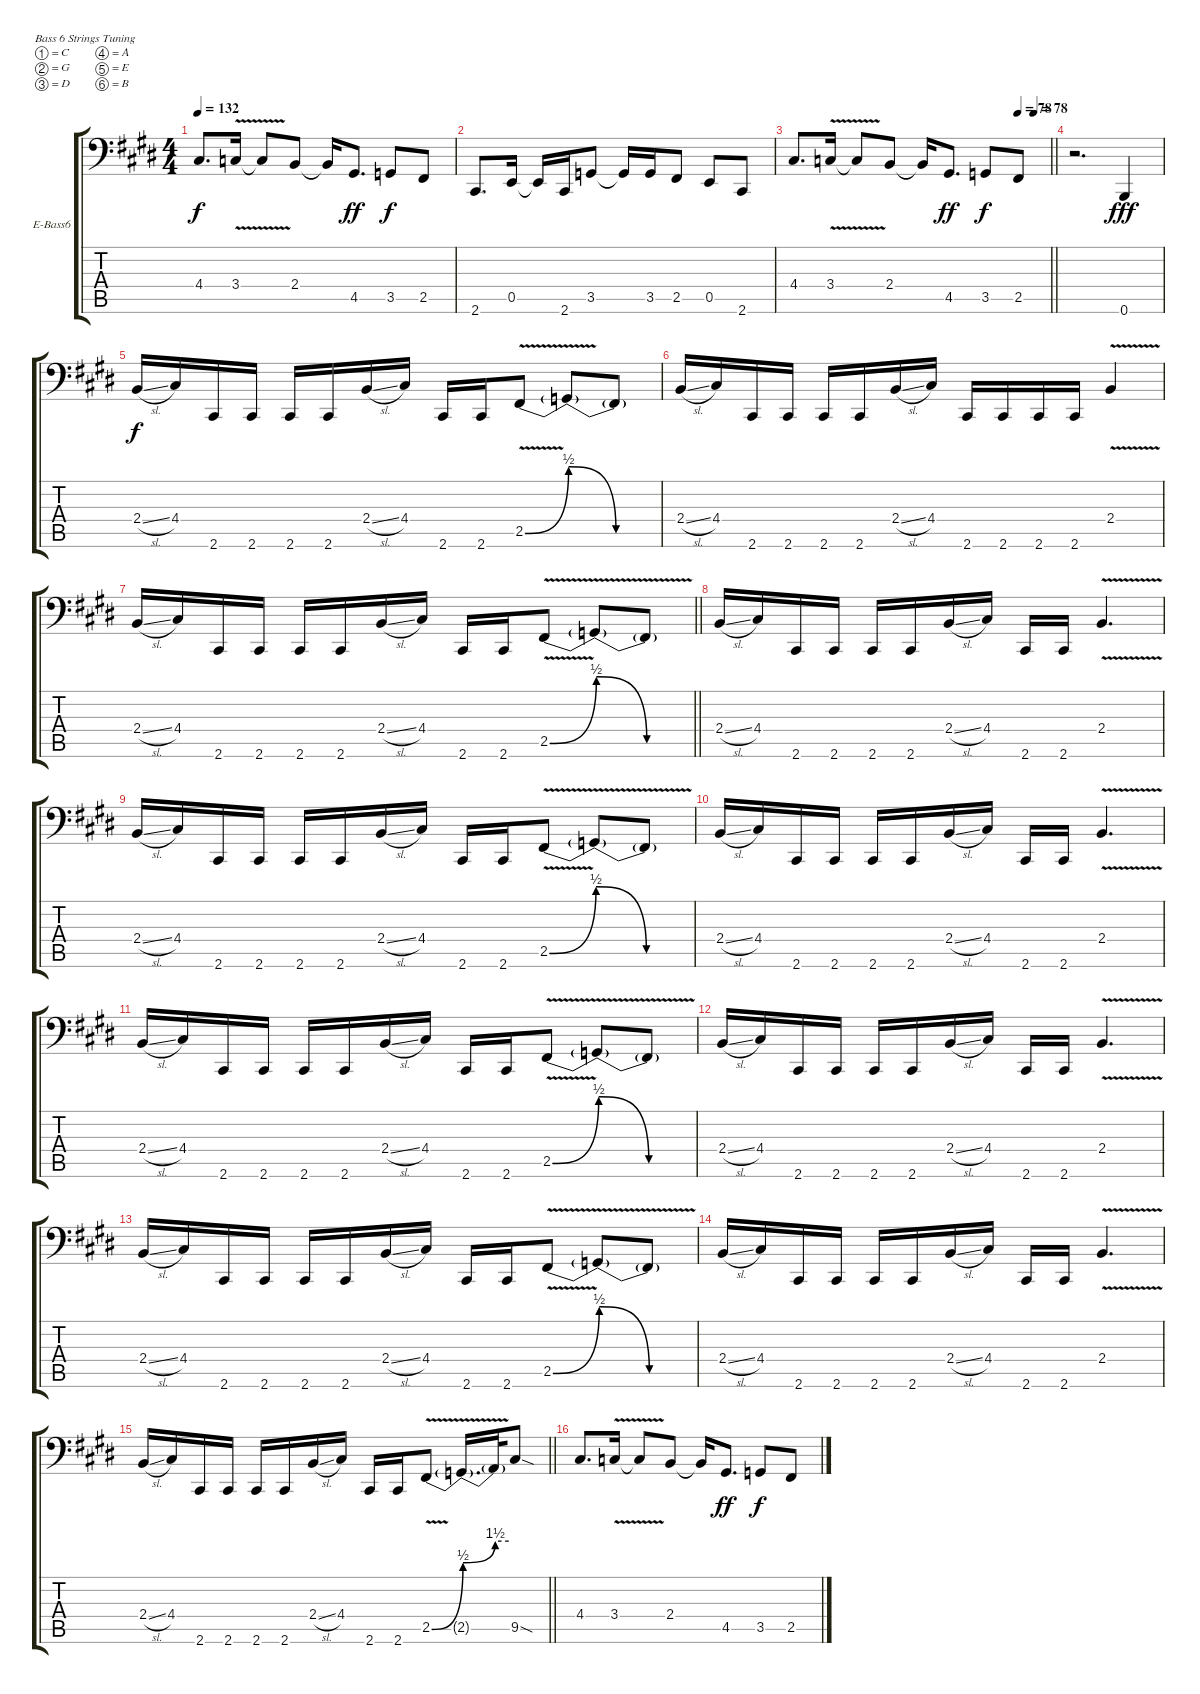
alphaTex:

\bracketExtendMode groupsimilarinstruments
\firstSystemTrackNameOrientation horizontal
\otherSystemsTrackNameOrientation horizontal
\track ("Bass" "E-Bass6") {instrument electricbassfinger}
\staff {score tabs}
\tuning (C3 G2 D2 A1 E1 B0)
\ts (4 4)
\tempo 132
\clef f4
\ks c#minor
4.4.8{d dy f} 3.4{v}.16 3.4{v t}.8 2.4.8 2.4{t}.16 4.5.8{d dy ff} 3.5.8{dy f} 2.5.8 |
2.6.8{d} 0.5.16 0.5{t}.16 2.6.16 3.5.8 3.5{t}.16 3.5.16 2.5.8 0.5.8 2.6.8 |
\tempo (78 0.875)
\tempo (78 0.9375)
\barLineRight lightlight
4.4.8{d} 3.4{v}.16 3.4{v t}.8 2.4.8 2.4{t}.16 4.5.8{d dy ff} 3.5.8{dy f} 2.5.8 |
r.2{d} 0.6.4{dy fff} |
2.4{sl}.16{dy f} 4.4.16 2.6.16 2.6.16 2.6.16 2.6.16 2.4{sl}.16 4.4.16 2.6.16 2.6.16 2.5{be (bend 0 0 60 2) v}.8 2.5{be (release 0 2 60 0) t}.8 2.5{be (hold 0 0 60 0) t}.8 |
2.4{sl}.16 4.4.16 2.6.16 2.6.16 2.6.16 2.6.16 2.4{sl}.16 4.4.16 2.6.16 2.6.16 2.6.16 2.6.16 2.4{v}.4 |
\barLineRight lightlight
2.4{sl}.16 4.4.16 2.6.16 2.6.16 2.6.16 2.6.16 2.4{sl}.16 4.4.16 2.6.16 2.6.16 2.5{be (bend 0 0 60 2) v}.8 2.5{be (release 0 2 60 0) v t}.8 2.5{be (hold 0 0 60 0) t}.8 |
2.4{sl}.16 4.4.16 2.6.16 2.6.16 2.6.16 2.6.16 2.4{sl}.16 4.4.16 2.6.16 2.6.16 2.4{v}.4{d} |
2.4{sl}.16 4.4.16 2.6.16 2.6.16 2.6.16 2.6.16 2.4{sl}.16 4.4.16 2.6.16 2.6.16 2.5{be (bend 0 0 60 2) v}.8 2.5{be (release 0 2 60 0) v t}.8 2.5{be (hold 0 0 60 0) t}.8 |
2.4{sl}.16 4.4.16 2.6.16 2.6.16 2.6.16 2.6.16 2.4{sl}.16 4.4.16 2.6.16 2.6.16 2.4{v}.4{d} |
2.4{sl}.16 4.4.16 2.6.16 2.6.16 2.6.16 2.6.16 2.4{sl}.16 4.4.16 2.6.16 2.6.16 2.5{be (bend 0 0 60 2) v}.8 2.5{be (release 0 2 60 0) v t}.8 2.5{be (hold 0 0 60 0) t}.8 |
2.4{sl}.16 4.4.16 2.6.16 2.6.16 2.6.16 2.6.16 2.4{sl}.16 4.4.16 2.6.16 2.6.16 2.4{v}.4{d} |
2.4{sl}.16 4.4.16 2.6.16 2.6.16 2.6.16 2.6.16 2.4{sl}.16 4.4.16 2.6.16 2.6.16 2.5{be (bend 0 0 60 2) v}.8 2.5{be (release 0 2 60 0) v t}.8 2.5{be (hold 0 0 60 0) t}.8 |
2.4{sl}.16 4.4.16 2.6.16 2.6.16 2.6.16 2.6.16 2.4{sl}.16 4.4.16 2.6.16 2.6.16 2.4{v}.4{d} |
\barLineRight lightlight
2.4{sl}.16 4.4.16 2.6.16 2.6.16 2.6.16 2.6.16 2.4{sl}.16 4.4.16 2.6.16 2.6.16 2.5{be (bend 0 0 60 2) v}.8 2.5{be (bend 0 2 60 6) v t}.16{d} 2.5{be (hold 0 6 60 6) t}.32 9.5{sod}.8 |
4.4.8{d} 3.4{v}.16 3.4{v t}.8 2.4.8 2.4{t}.16 4.5.8{d dy ff} 3.5.8{dy f} 2.5.8
